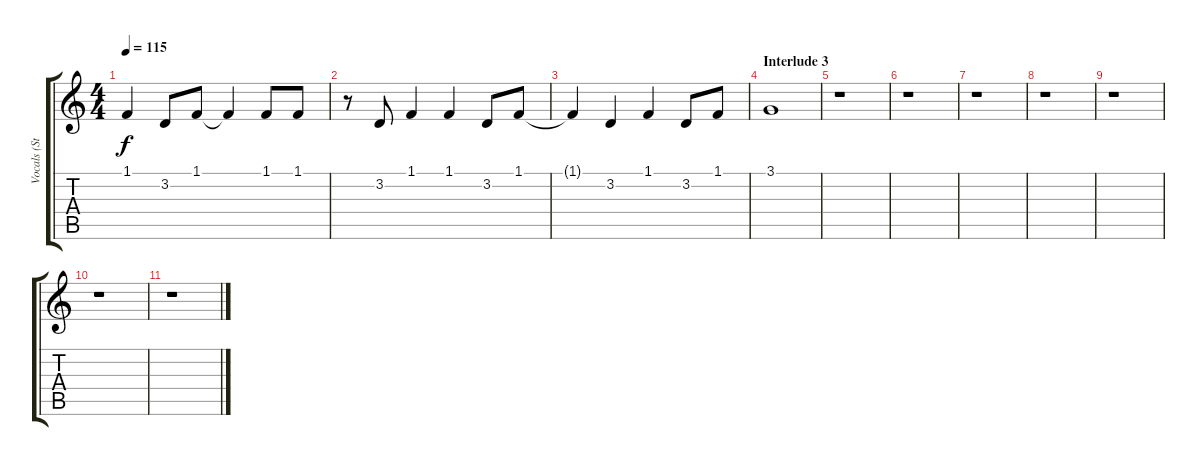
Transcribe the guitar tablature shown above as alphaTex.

\track ("Vocals (Sting)" "Vocals (St") {instrument oboe}
\staff {score tabs}
\tuning (E4 B3 G3 D3 A2 E2) {hide}
\ts (4 4)
\tempo 115
\clef g2
\ks c
1.1.4{dy f} 3.2.8 1.1.8 1.1{t}.4 1.1.8 1.1.8 |
r.8 3.2.8 1.1.4 1.1.4 3.2.8 1.1.8 |
1.1{t}.4 3.2.4 1.1.4 3.2.8 1.1.8 |
\section ("" "Interlude 3")
3.1.1 |
r.1 |
r.1 |
r.1 |
r.1 |
r.1 |
r.1 |
r.1
